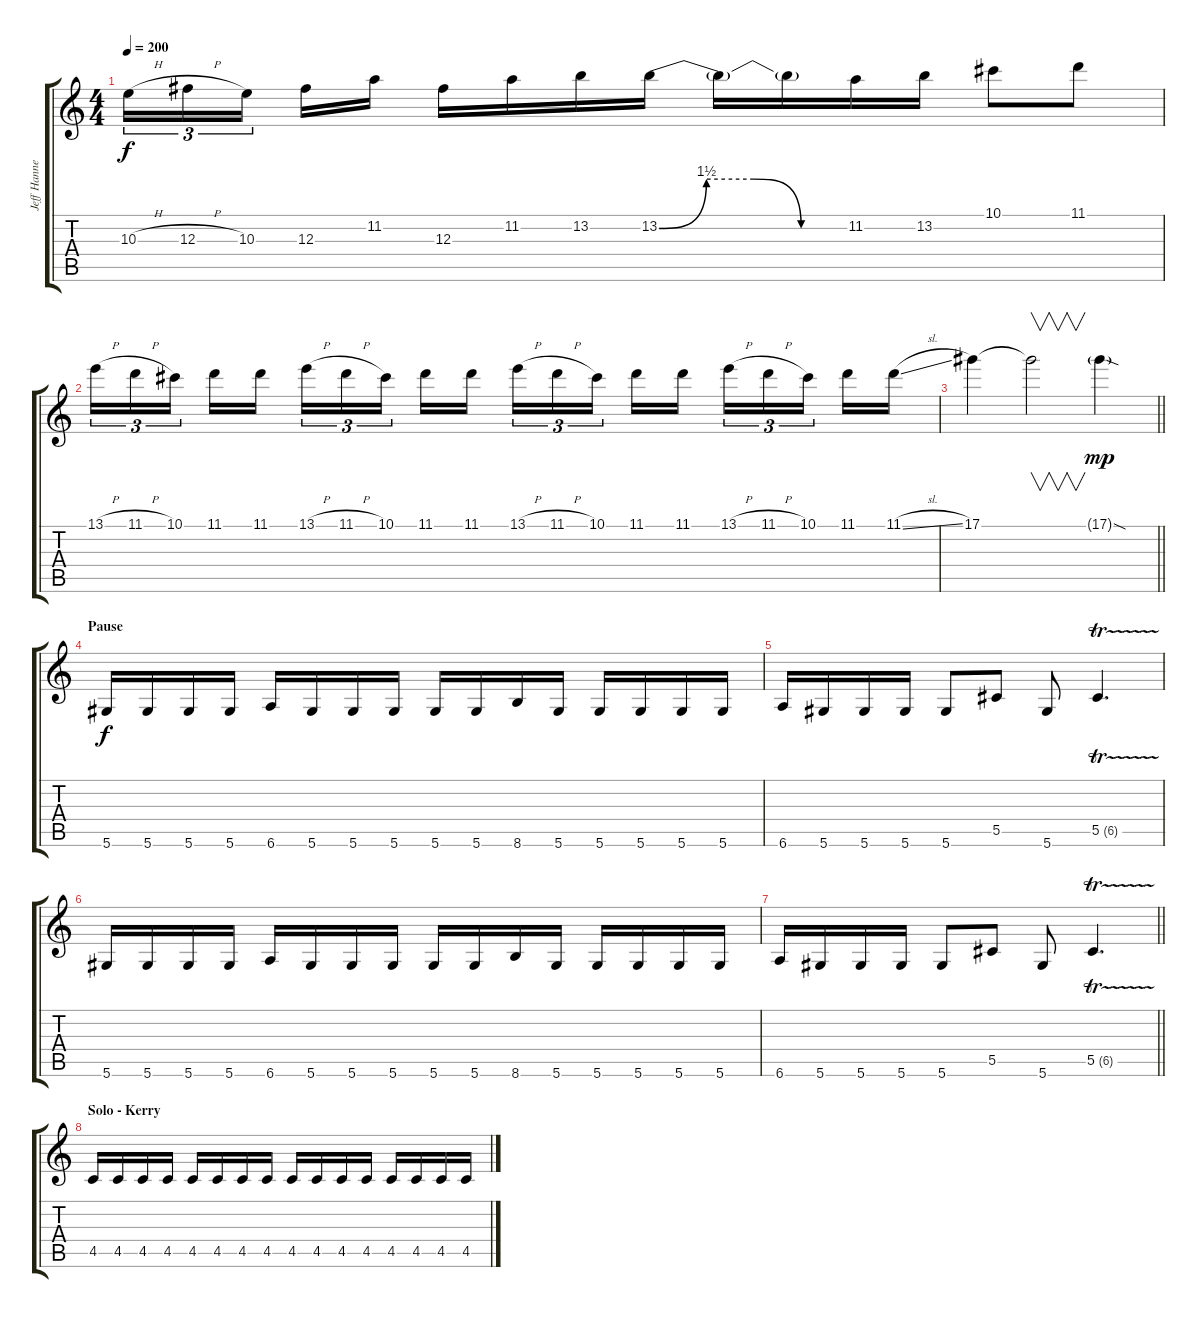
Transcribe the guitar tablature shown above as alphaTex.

\track ("Jeff Hanneman (Lead)" "Jeff Hanne") {instrument distortionguitar}
\staff {score tabs}
\tuning (Eb4 Bb3 Gb3 Db3 Ab2 Eb2) {hide}
\ts (4 4)
\tempo 200
\clef g2
\ks c
10.3{h}.16{tu (3 2) dy f} 12.3{h}.16{tu (3 2)} 10.3.16{tu (3 2) beam splitsecondary} 12.3.16 11.2.16 12.3.16 11.2.16 13.2.16 13.2{be (custom 0 0 15 6 30 6 45 0 60 0)}.16 13.2{t}.16 13.2{t}.16 11.2.16 13.2.16 10.1.8 11.1.8 |
13.1{h}.16{tu (3 2)} 11.1{h}.16{tu (3 2)} 10.1.16{tu (3 2) beam splitsecondary} 11.1.16 11.1.16 13.1{h}.16{tu (3 2)} 11.1{h}.16{tu (3 2)} 10.1.16{tu (3 2) beam splitsecondary} 11.1.16 11.1.16 13.1{h}.16{tu (3 2)} 11.1{h}.16{tu (3 2)} 10.1.16{tu (3 2) beam splitsecondary} 11.1.16 11.1.16 13.1{h}.16{tu (3 2)} 11.1{h}.16{tu (3 2)} 10.1.16{tu (3 2) beam splitsecondary} 11.1.16 11.1{sl}.16 |
\barLineRight lightlight
17.1.4 17.1{t}.2{v} 17.1{sod g}.4{dy mp} |
\section ("" "Pause")
5.6.16{dy f} 5.6.16 5.6.16 5.6.16 6.6.16 5.6.16 5.6.16 5.6.16 5.6.16 5.6.16 8.6.16 5.6.16 5.6.16 5.6.16 5.6.16 5.6.16 |
6.6.16 5.6.16 5.6.16 5.6.16 5.6.8 5.5.8 5.6.8 5.5{tr (6 16)}.4{d} |
5.6.16 5.6.16 5.6.16 5.6.16 6.6.16 5.6.16 5.6.16 5.6.16 5.6.16 5.6.16 8.6.16 5.6.16 5.6.16 5.6.16 5.6.16 5.6.16 |
\barLineRight lightlight
6.6.16 5.6.16 5.6.16 5.6.16 5.6.8 5.5.8 5.6.8 5.5{tr (6 16)}.4{d} |
\section ("" "Solo - Kerry")
4.5.16 4.5.16 4.5.16 4.5.16 4.5.16 4.5.16 4.5.16 4.5.16 4.5.16 4.5.16 4.5.16 4.5.16 4.5.16 4.5.16 4.5.16 4.5.16
